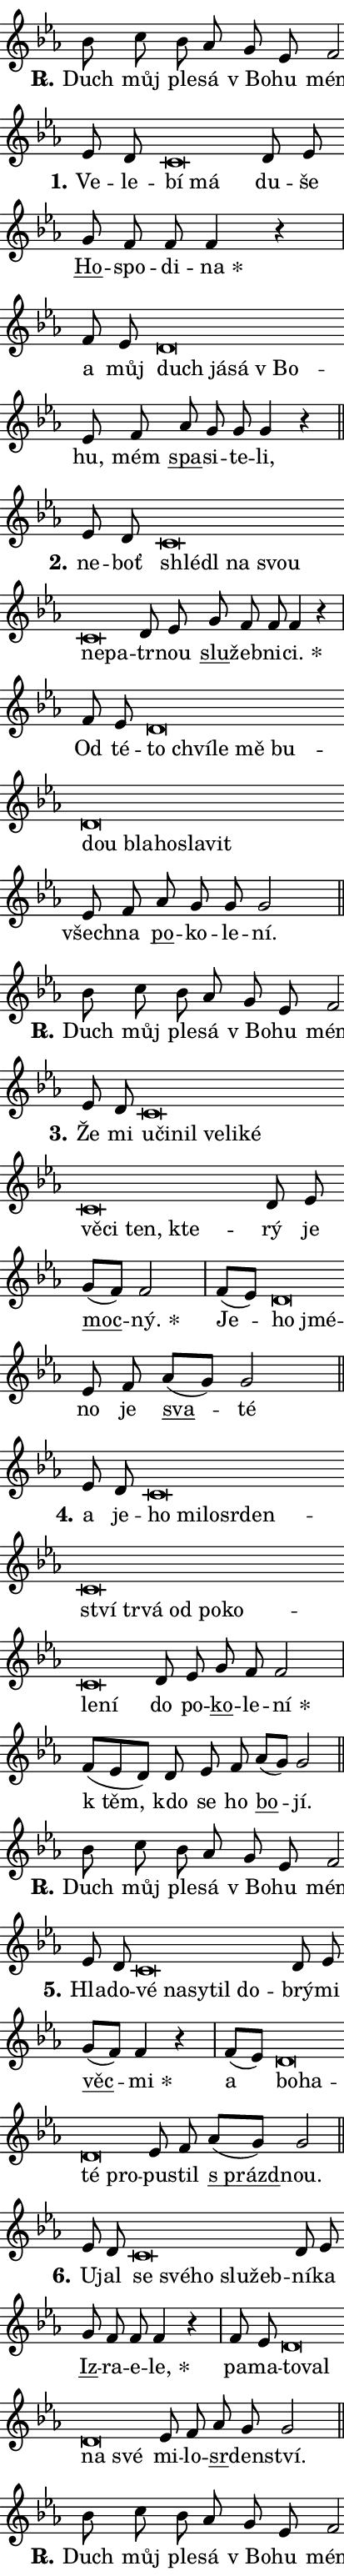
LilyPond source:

\version "2.22.1"
\header { tagline = "" }
\paper {
  indent = 0\cm
  top-margin = 0\cm
  right-margin = 0\cm
  bottom-margin = 0\cm
  left-margin = 0\cm
  paper-width = 7\cm
  page-breaking = #ly:one-page-breaking
  system-system-spacing.basic-distance = #11
  score-system-spacing.basic-distance = #11
  ragged-last = ##f
}


%% Author: Thomas Morley
%% https://lists.gnu.org/archive/html/lilypond-user/2020-05/msg00002.html
#(define (line-position grob)
"Returns position of @var[grob} in current system:
   @code{'start}, if at first time-step
   @code{'end}, if at last time-step
   @code{'middle} otherwise
"
  (let* ((col (ly:item-get-column grob))
         (ln (ly:grob-object col 'left-neighbor))
         (rn (ly:grob-object col 'right-neighbor))
         (col-to-check-left (if (ly:grob? ln) ln col))
         (col-to-check-right (if (ly:grob? rn) rn col))
         (break-dir-left
           (and
             (ly:grob-property col-to-check-left 'non-musical #f)
             (ly:item-break-dir col-to-check-left)))
         (break-dir-right
           (and
             (ly:grob-property col-to-check-right 'non-musical #f)
             (ly:item-break-dir col-to-check-right))))
        (cond ((eqv? 1 break-dir-left) 'start)
              ((eqv? -1 break-dir-right) 'end)
              (else 'middle))))

#(define (tranparent-at-line-position vctor)
  (lambda (grob)
  "Relying on @code{line-position} select the relevant enry from @var{vctor}.
Used to determine transparency,"
    (case (line-position grob)
      ((end) (not (vector-ref vctor 0)))
      ((middle) (not (vector-ref vctor 1)))
      ((start) (not (vector-ref vctor 2))))))

noteHeadBreakVisibility =
#(define-music-function (break-visibility)(vector?)
"Makes @code{NoteHead}s transparent relying on @var{break-visibility}"
#{
  \override NoteHead.transparent =
    #(tranparent-at-line-position break-visibility)
#})

#(define delete-ledgers-for-transparent-note-heads
  (lambda (grob)
    "Reads whether a @code{NoteHead} is transparent.
If so this @code{NoteHead} is removed from @code{'note-heads} from
@var{grob}, which is supposed to be @code{LedgerLineSpanner}.
As a result ledgers are not printed for this @code{NoteHead}"
    (let* ((nhds-array (ly:grob-object grob 'note-heads))
           (nhds-list
             (if (ly:grob-array? nhds-array)
                 (ly:grob-array->list nhds-array)
                 '()))
           ;; Relies on the transparent-property being done before
           ;; Staff.LedgerLineSpanner.after-line-breaking is executed.
           ;; This is fragile ...
           (to-keep
             (remove
               (lambda (nhd)
                 (ly:grob-property nhd 'transparent #f))
               nhds-list)))
      ;; TODO find a better method to iterate over grob-arrays, similiar
      ;; to filter/remove etc for lists
      ;; For now rebuilt from scratch
      (set! (ly:grob-object grob 'note-heads)  '())
      (for-each
        (lambda (nhd)
          (ly:pointer-group-interface::add-grob grob 'note-heads nhd))
        to-keep))))

hideNotes = {
  \noteHeadBreakVisibility #begin-of-line-visible
}
unHideNotes = {
  \noteHeadBreakVisibility #all-visible
}

% work-around for resetting accidentals
% https://lilypond.org/doc/v2.23/Documentation/notation/displaying-rhythms#unmetered-music
cadenzaMeasure = {
  \cadenzaOff
  \partial 1024 s1024
  \cadenzaOn
}

#(define-markup-command (accent layout props text) (markup?)
  "Underline accented syllable"
  (interpret-markup layout props
    #{\markup \override #'(offset . 4.3) \underline { #text }#}))

responsum = \markup \concat {
  "R" \hspace #-1.05 \path #0.1 #'((moveto 0 0.07) (lineto 0.9 0.8)) \hspace #0.05 "."
}

\layout {
    \context {
        \Staff
        \remove "Time_signature_engraver"
        \override LedgerLineSpanner.after-line-breaking = #delete-ledgers-for-transparent-note-heads
    }
    \context {
        \Voice {
            \override NoteHead.output-attributes = #'((class . "notehead"))
            \override Hairpin.height = #0.55
        }
    }
    \context {
        \Lyrics {
            \override StanzaNumber.output-attributes = #'((class . "stanzanumber"))
            \override LyricSpace.minimum-distance = #0.9
            \override LyricText.font-name = #"TeX Gyre Schola"
            \override LyricText.font-size = 1
            \override StanzaNumber.font-name = #"TeX Gyre Schola Bold"
            \override StanzaNumber.font-size = 1
        }
    }
}

% magnetic-lyrics.ily
%
%   written by
%     Jean Abou Samra <jean@abou-samra.fr>
%     Werner Lemberg <wl@gnu.org>
%
%   adapted by
%     Jiri Hon <jiri.hon@gmail.com>
%
% Version 2022-Apr-15

% https://www.mail-archive.com/lilypond-user@gnu.org/msg149350.html

#(define (Left_hyphen_pointer_engraver context)
   "Collect syllable-hyphen-syllable occurrences in lyrics and store
them in properties.  This engraver only looks to the left.  For
example, if the lyrics input is @code{foo -- bar}, it does the
following.

@itemize @bullet
@item
Set the @code{text} property of the @code{LyricHyphen} grob between
@q{foo} and @q{bar} to @code{foo}.

@item
Set the @code{left-hyphen} property of the @code{LyricText} grob with
text @q{foo} to the @code{LyricHyphen} grob between @q{foo} and
@q{bar}.
@end itemize

Use this auxiliary engraver in combination with the
@code{lyric-@/text::@/apply-@/magnetic-@/offset!} hook."
   (let ((hyphen #f)
         (text #f))
     (make-engraver
      (acknowledgers
       ((lyric-syllable-interface engraver grob source-engraver)
        (set! text grob)))
      (end-acknowledgers
       ((lyric-hyphen-interface engraver grob source-engraver)
        ;(when (not (grob::has-interface grob 'lyric-space-interface))
          (set! hyphen grob)));)
      ((stop-translation-timestep engraver)
       (when (and text hyphen)
         (ly:grob-set-object! text 'left-hyphen hyphen))
       (set! text #f)
       (set! hyphen #f)))))

#(define (lyric-text::apply-magnetic-offset! grob)
   "If the space between two syllables is less than the value in
property @code{LyricText@/.details@/.squash-threshold}, move the right
syllable to the left so that it gets concatenated with the left
syllable.

Use this function as a hook for
@code{LyricText@/.after-@/line-@/breaking} if the
@code{Left_@/hyphen_@/pointer_@/engraver} is active."
   (let ((hyphen (ly:grob-object grob 'left-hyphen #f)))
     (when hyphen
       (let ((left-text (ly:spanner-bound hyphen LEFT)))
         (when (grob::has-interface left-text 'lyric-syllable-interface)
           (let* ((common (ly:grob-common-refpoint grob left-text X))
                  (this-x-ext (ly:grob-extent grob common X))
                  (left-x-ext
                   (begin
                     ;; Trigger magnetism for left-text.
                     (ly:grob-property left-text 'after-line-breaking)
                     (ly:grob-extent left-text common X)))
                  ;; `delta` is the gap width between two syllables.
                  (delta (- (interval-start this-x-ext)
                            (interval-end left-x-ext)))
                  (details (ly:grob-property grob 'details))
                  (threshold (assoc-get 'squash-threshold details 0.2)))
             (when (< delta threshold)
               (let* (;; We have to manipulate the input text so that
                      ;; ligatures crossing syllable boundaries are not
                      ;; disabled.  For languages based on the Latin
                      ;; script this is essentially a beautification.
                      ;; However, for non-Western scripts it can be a
                      ;; necessity.
                      (lt (ly:grob-property left-text 'text))
                      (rt (ly:grob-property grob 'text))
                      (is-space (grob::has-interface hyphen 'lyric-space-interface))
                      (space (if is-space " " ""))
                      (space-markup (grob-interpret-markup grob " "))
                      (space-size (interval-length (ly:stencil-extent space-markup X)))
                      (extra-delta (if is-space space-size 0))
                      ;; Append new syllable.
                      (ltrt-space (if (and (string? lt) (string? rt))
                                (string-append lt space rt)
                                (make-concat-markup (list lt space rt))))
                      ;; Right-align `ltrt` to the right side.
                      (ltrt-space-markup (grob-interpret-markup
                               grob
                               (make-translate-markup
                                (cons (interval-length this-x-ext) 0)
                                (make-right-align-markup ltrt-space)))))
                 (begin
                   ;; Don't print `left-text`.
                   (ly:grob-set-property! left-text 'stencil #f)
                   ;; Set text and stencil (which holds all collected
                   ;; syllables so far) and shift it to the left.
                   (ly:grob-set-property! grob 'text ltrt-space)
                   (ly:grob-set-property! grob 'stencil ltrt-space-markup)
                   (ly:grob-translate-axis! grob (- (- delta extra-delta)) X))))))))))


#(define (lyric-hyphen::displace-bounds-first grob)
   ;; Make very sure this callback isn't triggered too early.
   (let ((left (ly:spanner-bound grob LEFT))
         (right (ly:spanner-bound grob RIGHT)))
     (ly:grob-property left 'after-line-breaking)
     (ly:grob-property right 'after-line-breaking)
     (ly:lyric-hyphen::print grob)))

squashThreshold = #0.4

\layout {
  \context {
    \Lyrics
    \consists #Left_hyphen_pointer_engraver
    \override LyricText.after-line-breaking =
      #lyric-text::apply-magnetic-offset!
    \override LyricHyphen.stencil = #lyric-hyphen::displace-bounds-first
    \override LyricText.details.squash-threshold = \squashThreshold
    \override LyricHyphen.minimum-distance = 0
    \override LyricHyphen.minimum-length = \squashThreshold
  }
}

squash = \override LyricText.details.squash-threshold = 9999
unSquash = \override LyricText.details.squash-threshold = \squashThreshold

left = \override LyricText.self-alignment-X = #LEFT
unLeft = \revert LyricText.self-alignment-X

starOffset = #(lambda (grob) 
                (let ((x_offset (ly:self-alignment-interface::aligned-on-x-parent grob)))
                  (if (= x_offset 0) 0 (+ x_offset 1.2))))

star = #(define-music-function (syllable)(string?)
"Append star separator at the end of a syllable"
#{
  \once \override LyricText.X-offset = #starOffset
  \lyricmode { \markup {
    #syllable
    \override #'((font-name . "TeX Gyre Schola Bold")) \hspace #0.2 \lower #0.65 \larger "*"
  } }
#})

starAccent = #(define-music-function (syllable)(string?)
"Append star separator at the end of a syllable and make accent"
#{
  \once \override LyricText.X-offset = #starOffset
  \lyricmode { \markup {
    \accent #syllable
    \override #'((font-name . "TeX Gyre Schola Bold")) \hspace #0.2 \lower #0.65 \larger "*"
  } }
#})

breath = #(define-music-function (syllable)(string?)
"Append breathing indicator at the end of a syllable"
#{
  \lyricmode { \markup { #syllable "+" } }
#})

optionalBreath = #(define-music-function (syllable)(string?)
"Append optional breathing indicator at the end of a syllable"
#{
  \lyricmode { \markup { #syllable "(+)" } }
#})


\score {
    <<
        \new Voice = "melody" { \cadenzaOn \key es \major \relative { bes'8 c bes as g es f2 \cadenzaMeasure \bar "||" \break }
\relative { es'8 d c\breve*1/16 \hideNotes \breve*1/16 \bar "" \unHideNotes d8 es \bar "" g f f f4 r \cadenzaMeasure \bar "|" f8 es d\breve*1/16 \hideNotes \breve*1/16 \bar "" \breve*1/16 \breve*1/16 \bar "" \unHideNotes es8 f \bar "" as g g g4 r \cadenzaMeasure \bar "||" \break }
\relative { es'8 d c\breve*1/16 \hideNotes \breve*1/16 \bar "" \breve*1/16 \bar "" \breve*1/16 \bar "" \breve*1/16 \breve*1/16 \bar "" \unHideNotes d8 es \bar "" g f f f4 r \cadenzaMeasure \bar "|" f8 es d\breve*1/16 \hideNotes \breve*1/16 \bar "" \breve*1/16 \bar "" \breve*1/16 \bar "" \breve*1/16 \bar "" \breve*1/16 \bar "" \breve*1/16 \bar "" \breve*1/16 \bar "" \breve*1/16 \breve*1/16 \bar "" \unHideNotes es8 f \bar "" as g g g2 \cadenzaMeasure \bar "||" \break }
\relative { bes'8 c bes as g es f2 \cadenzaMeasure \bar "||" \break }
\relative { es'8 d c\breve*1/16 \hideNotes \breve*1/16 \bar "" \breve*1/16 \bar "" \breve*1/16 \bar "" \breve*1/16 \bar "" \breve*1/16 \bar "" \breve*1/16 \bar "" \breve*1/16 \bar "" \breve*1/16 \breve*1/16 \bar "" \unHideNotes d8 es \bar "" g[( f)] f2 \cadenzaMeasure \bar "|" f8[( es)] d\breve*1/16 \hideNotes \breve*1/16 \bar "" \unHideNotes es8 f \bar "" as[( g)] g2 \cadenzaMeasure \bar "||" \break }
\relative { es'8 d c\breve*1/16 \hideNotes \breve*1/16 \bar "" \breve*1/16 \bar "" \breve*1/16 \bar "" \breve*1/16 \bar "" \breve*1/16 \bar "" \breve*1/16 \bar "" \breve*1/16 \bar "" \breve*1/16 \bar "" \breve*1/16 \bar "" \breve*1/16 \bar "" \breve*1/16 \breve*1/16 \bar "" \unHideNotes d8 es \bar "" g f f2 \cadenzaMeasure \bar "|" f8[( es d)] d es8 f \bar "" as[( g)] g2 \cadenzaMeasure \bar "||" \break }
\relative { bes'8 c bes as g es f2 \cadenzaMeasure \bar "||" \break }
\relative { es'8 d c\breve*1/16 \hideNotes \breve*1/16 \bar "" \breve*1/16 \bar "" \breve*1/16 \breve*1/16 \bar "" \unHideNotes d8 es \bar "" g[( f)] f4 r \cadenzaMeasure \bar "|" f8[( es)] d\breve*1/16 \hideNotes \breve*1/16 \bar "" \breve*1/16 \breve*1/16 \bar "" \unHideNotes es8 f \bar "" as[( g)] g2 \cadenzaMeasure \bar "||" \break }
\relative { es'8 d c\breve*1/16 \hideNotes \breve*1/16 \bar "" \breve*1/16 \bar "" \breve*1/16 \breve*1/16 \bar "" \unHideNotes d8 es \bar "" g f f f4 r \cadenzaMeasure \bar "|" f8 es d\breve*1/16 \hideNotes \breve*1/16 \bar "" \breve*1/16 \breve*1/16 \bar "" \unHideNotes es8 f \bar "" as g g2 \cadenzaMeasure \bar "||" \break }
\relative { bes'8 c bes as g es f2 \cadenzaMeasure \bar "||" \break } \bar "|." }
        \new Lyrics \lyricsto "melody" { \lyricmode { \set stanza = \responsum
Duch můj ple -- sá "v Bo" -- hu mém!
\set stanza = "1."
Ve -- le -- \left bí \squash má \unLeft \unSquash du -- še \markup \accent Ho -- spo -- di -- \star na a můj \left duch \squash já -- sá "v Bo" -- \unLeft \unSquash hu, mém \markup \accent spa -- si -- te -- li,
\set stanza = "2."
ne -- boť \left shlé -- \squash dl na svou ne -- pa -- \unLeft \unSquash tr -- nou \markup \accent slu -- žeb -- ni -- \star ci. Od té -- \left to \squash chví -- le mě bu -- dou bla -- ho -- sla -- vit \unLeft \unSquash všech -- na \markup \accent po -- ko -- le -- ní.
\set stanza = \responsum
Duch můj ple -- sá "v Bo" -- hu mém!
\set stanza = "3."
Že mi \left u -- \squash či -- nil ve -- li -- ké vě -- ci ten, kte -- \unLeft \unSquash rý je \markup \accent moc -- \star ný. Je -- \left ho \squash jmé -- \unLeft \unSquash no je \markup \accent sva -- té
\set stanza = "4."
a je -- \left ho \squash mi -- lo -- sr -- den -- ství tr -- vá od po -- ko -- le -- ní \unLeft \unSquash do po -- \markup \accent ko -- le -- \star ní "k těm," kdo se ho \markup \accent bo -- jí.
\set stanza = \responsum
Duch můj ple -- sá "v Bo" -- hu mém!
\set stanza = "5."
Hla -- do -- \left vé \squash na -- sy -- til do -- \unLeft \unSquash brý -- mi \markup \accent věc -- \star mi a \left bo -- \squash ha -- té pro -- \unLeft \unSquash pu -- stil \markup \accent "s prázd" -- nou.
\set stanza = "6."
U -- jal \left se \squash své -- ho slu -- žeb -- \unLeft \unSquash ní -- ka \markup \accent Iz -- ra -- e -- \star le, pa -- ma -- \left to -- \squash val na své \unLeft \unSquash mi -- lo -- \markup \accent sr -- den -- ství.
\set stanza = \responsum
Duch můj ple -- sá "v Bo" -- hu mém! } }
    >>
    \layout {}
}
